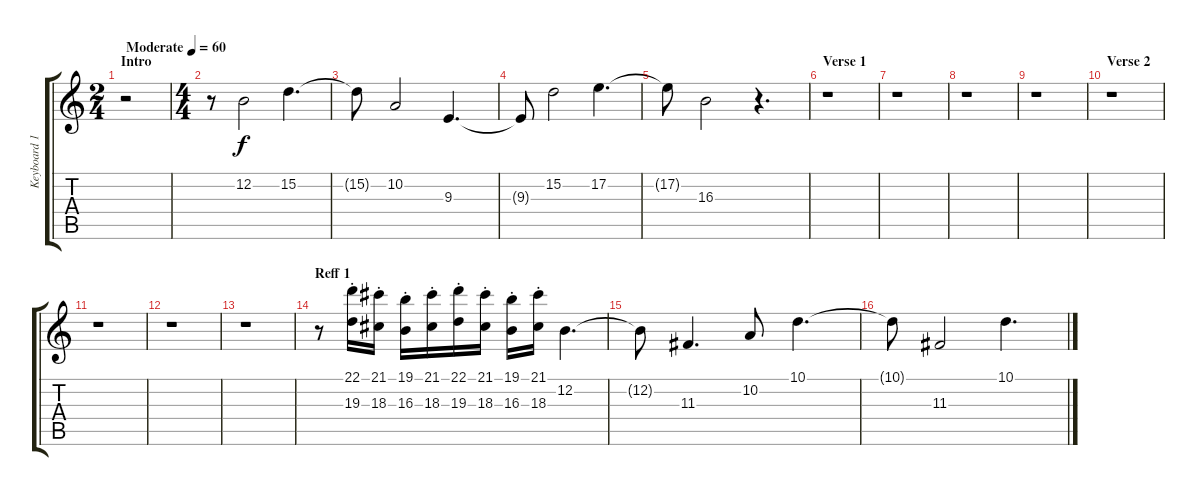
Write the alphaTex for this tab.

\track ("Keyboard 1" "Keyboard 1") {instrument choiraahs}
\staff {score tabs}
\tuning (E4 B3 G3 D3 A2 E2) {hide}
\ts (2 4)
\section ("" "Intro")
\tempo (60 "Moderate")
\clef g2
\ks c
r.2{dy f instrument choiraahs} |
\ts (4 4)
r.8 12.2.2 15.2.4{d} |
15.2{t}.8 10.2.2 9.3.4{d} |
9.3{t}.8 15.2.2 17.2.4{d} |
17.2{t}.8 16.3.2 r.4{d} |
\section ("" "Verse 1")
r.1 |
r.1 |
r.1 |
r.1 |
\section ("" "Verse 2")
r.1 |
r.1 |
r.1 |
r.1 |
\section ("" "Reff 1")
r.8 (22.1{st} 19.3{st}).16 (21.1{st} 18.3{st}).16 (19.1{st} 16.3{st}).16 (21.1{st} 18.3{st}).16 (22.1{st} 19.3{st}).16 (21.1{st} 18.3{st}).16 (19.1{st} 16.3{st}).16 (21.1{st} 18.3{st}).16 12.2.4{d} |
12.2{t}.8 11.3.4{d} 10.2.8 10.1.4{d} |
10.1{t}.8 11.3.2 10.1.4{d}
